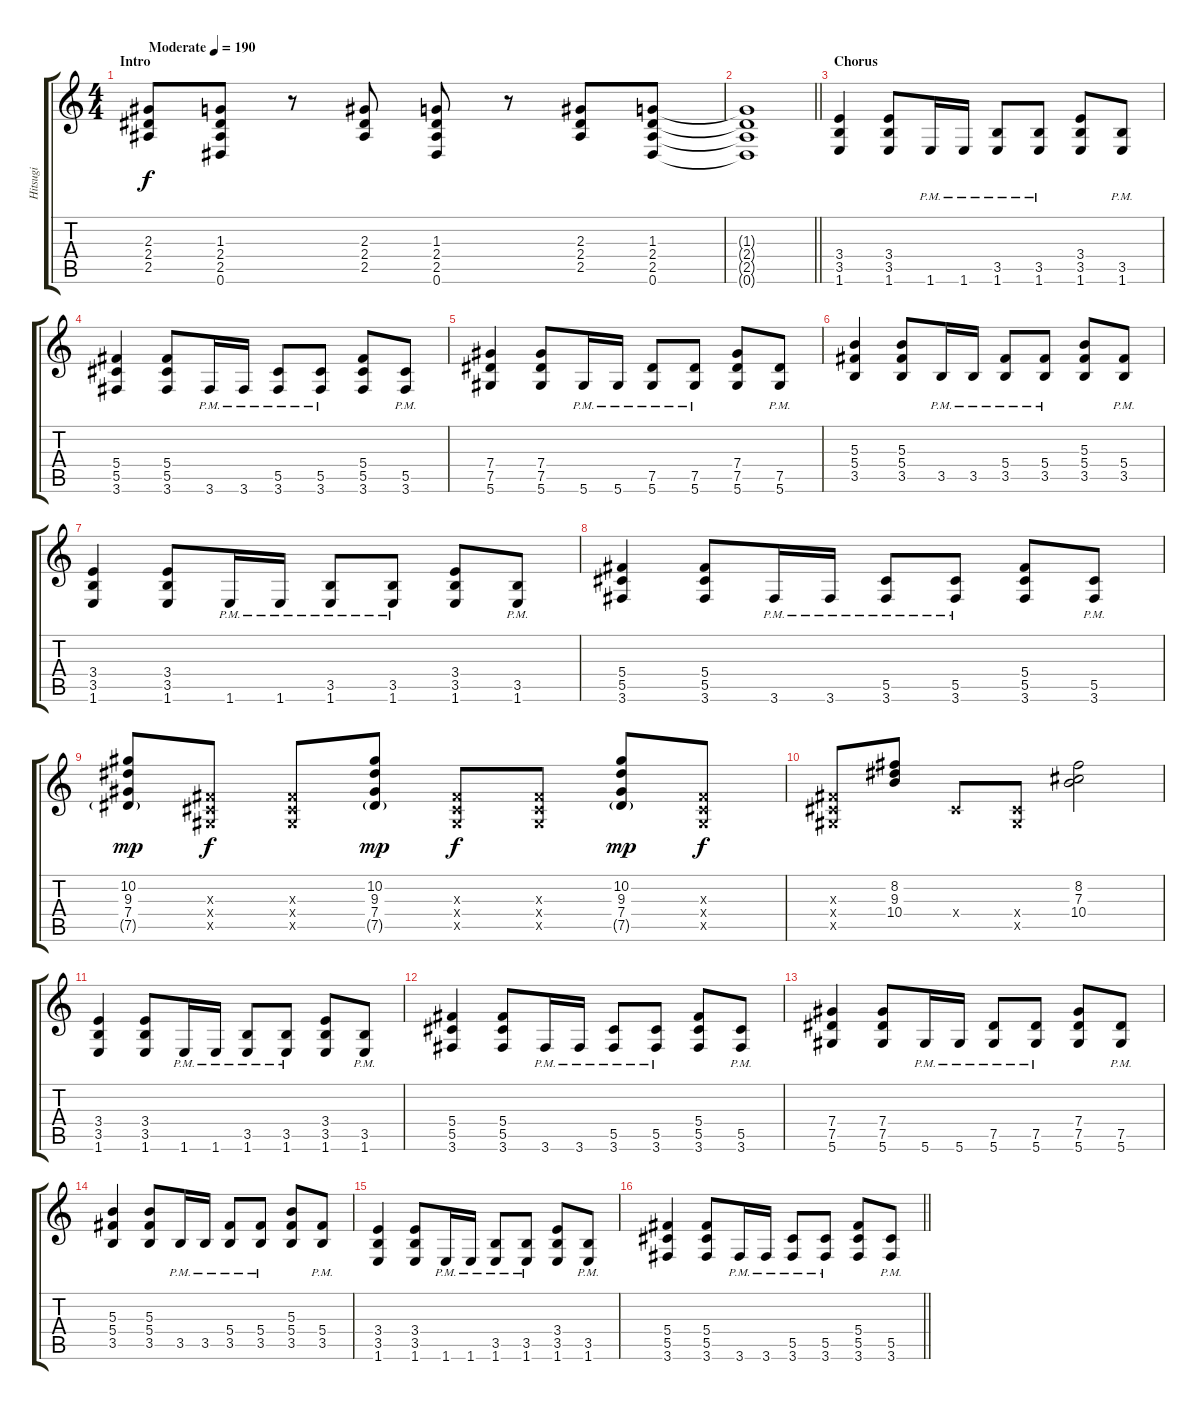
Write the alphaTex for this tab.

\track ("Hitsugi" "Hitsugi") {instrument distortionguitar}
\staff {score tabs}
\tuning (Eb4 Bb3 Gb3 Db3 Ab2 Eb2) {hide}
\ts (4 4)
\section ("" "Intro")
\tempo (190 "Moderate")
\clef g2
\ks c
(2.3 2.4 2.5).8{dy f instrument distortionguitar} (1.3 2.4 2.5 0.6).8 r.8 (2.3 2.4 2.5).8 (1.3 2.4 2.5 0.6).8 r.8 (2.3 2.4 2.5).8 (1.3 2.4 2.5 0.6).8 |
\barLineRight lightlight
(1.3{t} 2.4{t} 2.5{t} 0.6{t}).1 |
\section ("" "Chorus")
(3.4 3.5 1.6).4 (3.4 3.5 1.6).8 1.6{pm}.16 1.6{pm}.16 (3.5{pm} 1.6{pm}).8 (3.5{pm} 1.6{pm}).8 (3.4 3.5 1.6).8 (3.5{pm} 1.6{pm}).8 |
(5.4 5.5 3.6).4 (5.4 5.5 3.6).8 3.6{pm}.16 3.6{pm}.16 (5.5{pm} 3.6{pm}).8 (5.5{pm} 3.6{pm}).8 (5.4 5.5 3.6).8 (5.5{pm} 3.6{pm}).8 |
(7.4 7.5 5.6).4 (7.4 7.5 5.6).8 5.6{pm}.16 5.6{pm}.16 (7.5{pm} 5.6{pm}).8 (7.5{pm} 5.6{pm}).8 (7.4 7.5 5.6).8 (7.5{pm} 5.6{pm}).8 |
(5.3 5.4 3.5).4 (5.3 5.4 3.5).8 3.5{pm}.16 3.5{pm}.16 (5.4{pm} 3.5{pm}).8 (5.4{pm} 3.5{pm}).8 (5.3 5.4 3.5).8 (5.4{pm} 3.5{pm}).8 |
(3.4 3.5 1.6).4 (3.4 3.5 1.6).8 1.6{pm}.16 1.6{pm}.16 (3.5{pm} 1.6{pm}).8 (3.5{pm} 1.6{pm}).8 (3.4 3.5 1.6).8 (3.5{pm} 1.6{pm}).8 |
(5.4 5.5 3.6).4 (5.4 5.5 3.6).8 3.6{pm}.16 3.6{pm}.16 (5.5{pm} 3.6{pm}).8 (5.5{pm} 3.6{pm}).8 (5.4 5.5 3.6).8 (5.5{pm} 3.6{pm}).8 |
(10.2 9.3 7.4 7.5{g}).8{dy mp} (0.3{x} 0.4{x} 0.5{x}).8{dy f} (0.3{x} 0.4{x} 0.5{x}).8 (10.2 9.3 7.4 7.5{g}).8{dy mp} (0.3{x} 0.4{x} 0.5{x}).8{dy f} (0.3{x} 0.4{x} 0.5{x}).8 (10.2 9.3 7.4 7.5{g}).8{dy mp} (0.3{x} 0.4{x} 0.5{x}).8{dy f} |
(0.3{x} 0.4{x} 0.5{x}).8 (8.2 9.3 10.4).8 0.4{x}.8 (0.4{x} 0.5{x}).8 (8.2 7.3 10.4).2 |
(3.4 3.5 1.6).4 (3.4 3.5 1.6).8 1.6{pm}.16 1.6{pm}.16 (3.5{pm} 1.6{pm}).8 (3.5{pm} 1.6{pm}).8 (3.4 3.5 1.6).8 (3.5{pm} 1.6{pm}).8 |
(5.4 5.5 3.6).4 (5.4 5.5 3.6).8 3.6{pm}.16 3.6{pm}.16 (5.5{pm} 3.6{pm}).8 (5.5{pm} 3.6{pm}).8 (5.4 5.5 3.6).8 (5.5{pm} 3.6{pm}).8 |
(7.4 7.5 5.6).4 (7.4 7.5 5.6).8 5.6{pm}.16 5.6{pm}.16 (7.5{pm} 5.6{pm}).8 (7.5{pm} 5.6{pm}).8 (7.4 7.5 5.6).8 (7.5{pm} 5.6{pm}).8 |
(5.3 5.4 3.5).4 (5.3 5.4 3.5).8 3.5{pm}.16 3.5{pm}.16 (5.4{pm} 3.5{pm}).8 (5.4{pm} 3.5{pm}).8 (5.3 5.4 3.5).8 (5.4{pm} 3.5{pm}).8 |
(3.4 3.5 1.6).4 (3.4 3.5 1.6).8 1.6{pm}.16 1.6{pm}.16 (3.5{pm} 1.6{pm}).8 (3.5{pm} 1.6{pm}).8 (3.4 3.5 1.6).8 (3.5{pm} 1.6{pm}).8 |
\barLineRight lightlight
(5.4 5.5 3.6).4 (5.4 5.5 3.6).8 3.6{pm}.16 3.6{pm}.16 (5.5{pm} 3.6{pm}).8 (5.5{pm} 3.6{pm}).8 (5.4 5.5 3.6).8 (5.5{pm} 3.6{pm}).8
